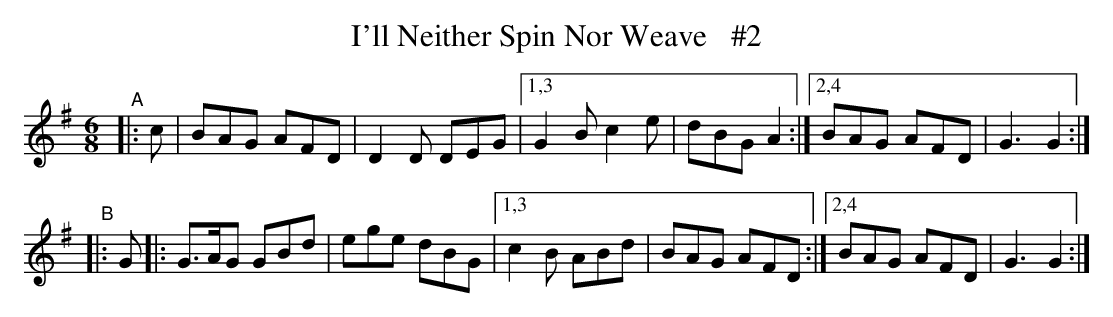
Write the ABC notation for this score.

X:1
T: I'll Neither Spin Nor Weave   #2
M: 6/8
L: 1/8
K: G
"^A"|: c \
   | BAG AFD | D2D DEG |\
[1,3 G2B c2e | dBG A2 :|\
[2,4 BAG AFD | G3 G2 :|
"^B"|: G \
|:  G>AG GBd | ege dBG |\
[1,3 c2B ABd | BAG AFD :|\
[2,4 BAG AFD | G3 G2 :|
